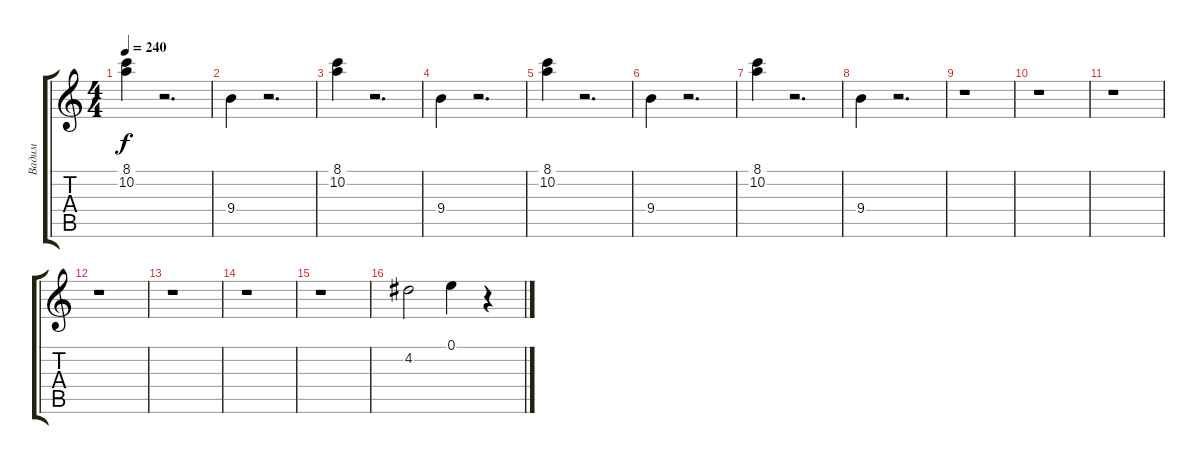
\track ("Вадим" "Вадим") {instrument distortionguitar}
\staff {score tabs}
\tuning (E4 B3 G3 D3 A2 E2) {hide}
\ts (4 4)
\tempo 240
\clef g2
\ks c
(8.1 10.2).4{dy f} r.2{d} |
9.4.4 r.2{d} |
(8.1 10.2).4 r.2{d} |
9.4.4 r.2{d} |
(8.1 10.2).4 r.2{d} |
9.4.4 r.2{d} |
(8.1 10.2).4 r.2{d} |
9.4.4 r.2{d} |
r.1 |
r.1 |
r.1 |
r.1 |
r.1 |
r.1 |
r.1 |
4.2.2 0.1.4 r.4
